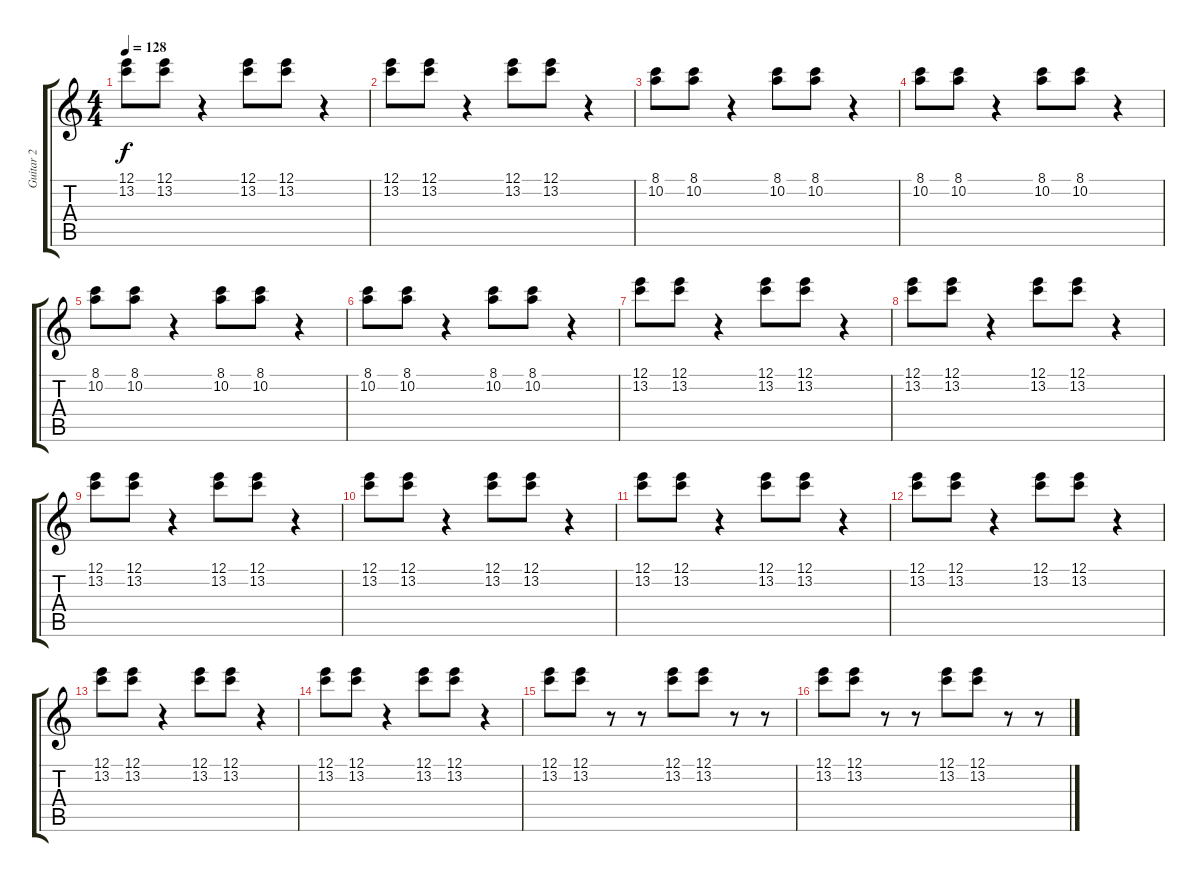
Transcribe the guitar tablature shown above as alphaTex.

\track ("Guitar 2" "Guitar 2") {instrument overdrivenguitar}
\staff {score tabs}
\tuning (E4 B3 G3 D3 A2 E2) {hide}
\ts (4 4)
\tempo 128
\clef g2
\ks c
(12.1 13.2).8{dy f} (12.1 13.2).8 r.4 (12.1 13.2).8 (12.1 13.2).8 r.4 |
(12.1 13.2).8 (12.1 13.2).8 r.4 (12.1 13.2).8 (12.1 13.2).8 r.4 |
(8.1 10.2).8 (8.1 10.2).8 r.4 (8.1 10.2).8 (8.1 10.2).8 r.4 |
(8.1 10.2).8 (8.1 10.2).8 r.4 (8.1 10.2).8 (8.1 10.2).8 r.4 |
(8.1 10.2).8 (8.1 10.2).8 r.4 (8.1 10.2).8 (8.1 10.2).8 r.4 |
(8.1 10.2).8 (8.1 10.2).8 r.4 (8.1 10.2).8 (8.1 10.2).8 r.4 |
(12.1 13.2).8 (12.1 13.2).8 r.4 (12.1 13.2).8 (12.1 13.2).8 r.4 |
(12.1 13.2).8 (12.1 13.2).8 r.4 (12.1 13.2).8 (12.1 13.2).8 r.4 |
(12.1 13.2).8 (12.1 13.2).8 r.4 (12.1 13.2).8 (12.1 13.2).8 r.4 |
(12.1 13.2).8 (12.1 13.2).8 r.4 (12.1 13.2).8 (12.1 13.2).8 r.4 |
(12.1 13.2).8 (12.1 13.2).8 r.4 (12.1 13.2).8 (12.1 13.2).8 r.4 |
(12.1 13.2).8 (12.1 13.2).8 r.4 (12.1 13.2).8 (12.1 13.2).8 r.4 |
(12.1 13.2).8 (12.1 13.2).8 r.4 (12.1 13.2).8 (12.1 13.2).8 r.4 |
(12.1 13.2).8 (12.1 13.2).8 r.4 (12.1 13.2).8 (12.1 13.2).8 r.4 |
(12.1 13.2).8 (12.1 13.2).8 r.8 r.8 (12.1 13.2).8 (12.1 13.2).8 r.8 r.8 |
(12.1 13.2).8 (12.1 13.2).8 r.8 r.8 (12.1 13.2).8 (12.1 13.2).8 r.8 r.8
